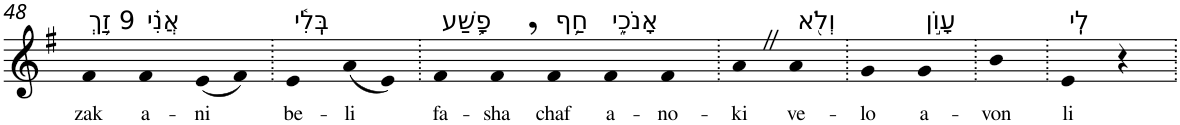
**kern	**text
*part1	*part1
*staff1	*staff1
*I"Piano	*
*I'Pno	*
!!LO:PB:g=z
*clefG2	*
*k[f#]	*
*G:	*
=48	=48
!LO:TX:a:t=9 זַ֥ךְ	!
!	!LO:LY:b
4f#	zak
!LO:TX:a:t=אֲנִ֗י	!
!	!LO:LY:b
4f#	a-
!	!LO:LY:b
(8e	-ni
8f#)	.
=49.	=49.
!LO:TX:a:t=בְּֽלִ֫י	!
!	!LO:LY:b
4e	be-
!	!LO:LY:b
(8a	-li
8e)	.
=50.	=50.
!LO:TX:a:t=פָ֥שַׁע	!
!	!LO:LY:b
4f#	fa-
!	!LO:LY:b
4f#,	-sha
!LO:TX:a:t=חַ֥ף	!
!	!LO:LY:b
4f#	chaf
!LO:TX:a:t=אָנֹכִ֑י	!
!	!LO:LY:b
4f#	a-
!	!LO:LY:b
4f#	-no-
=51.	=51.
!	!LO:LY:b
4aZ	-ki
!LO:TX:a:t=וְלֹ֖א	!
!	!LO:LY:b
4a	ve-
=52.	=52.
!	!LO:LY:b
4g	-lo
!LO:TX:a:t=עָוֺ֣ן	!
!	!LO:LY:b
4g	a-
=53.	=53.
!	!LO:LY:b
4b	-von
=54.	=54.
!LO:TX:a:t=לִֽי	!
!	!LO:LY:b
4e	li
4r	.
=.	=.
*-	*-
